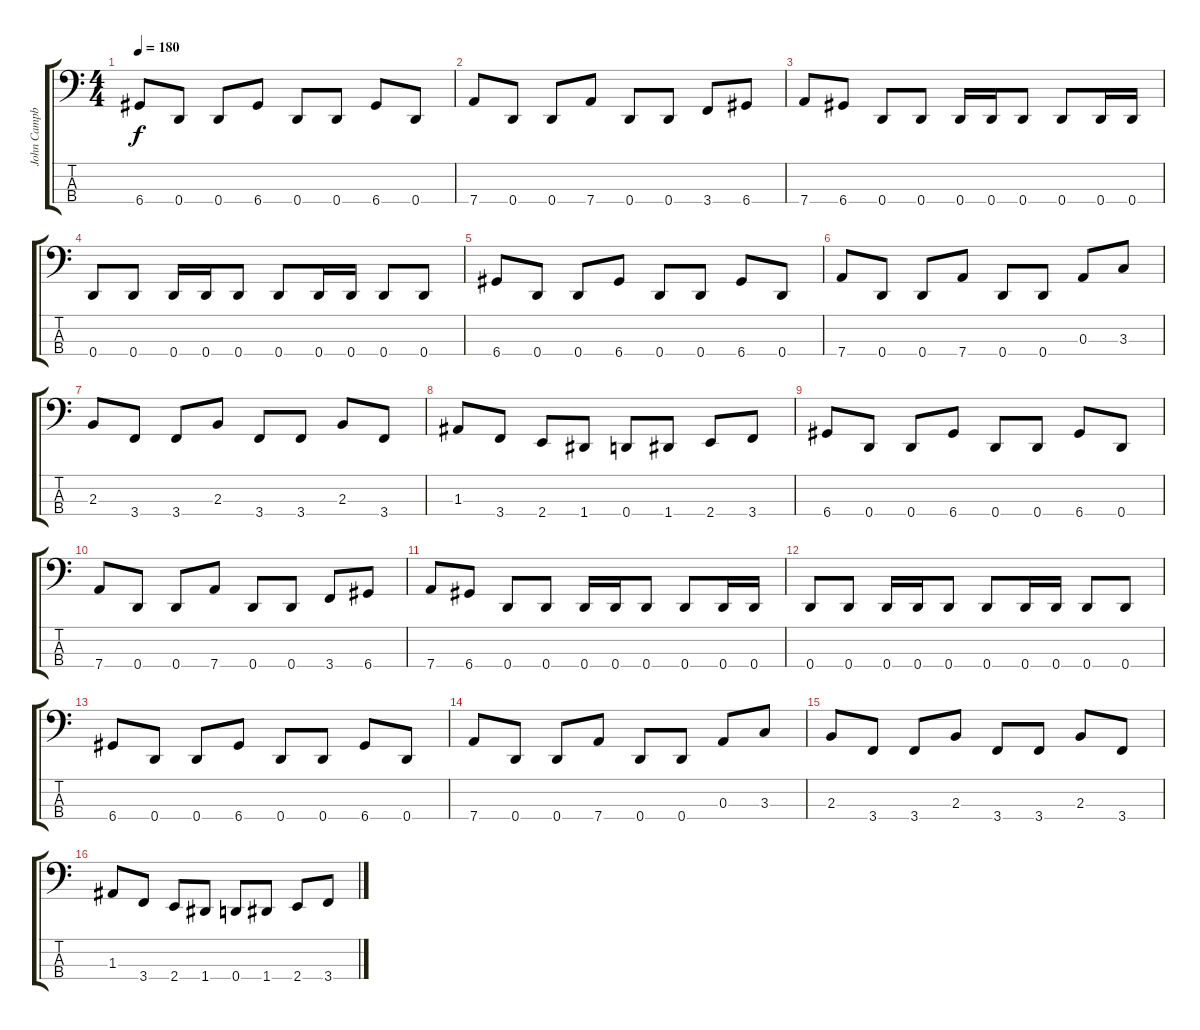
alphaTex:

\track ("John Campbell" "John Campb") {instrument electricbasspick}
\staff {score tabs}
\tuning (G2 D2 A1 D1) {hide}
\ts (4 4)
\tempo 180
\clef f4
\ks c
6.4.8{dy f} 0.4.8 0.4.8 6.4.8 0.4.8 0.4.8 6.4.8 0.4.8 |
7.4.8 0.4.8 0.4.8 7.4.8 0.4.8 0.4.8 3.4.8 6.4.8 |
7.4.8 6.4.8 0.4.8 0.4.8 0.4.16 0.4.16 0.4.8 0.4.8 0.4.16 0.4.16 |
0.4.8 0.4.8 0.4.16 0.4.16 0.4.8 0.4.8 0.4.16 0.4.16 0.4.8 0.4.8 |
6.4.8 0.4.8 0.4.8 6.4.8 0.4.8 0.4.8 6.4.8 0.4.8 |
7.4.8 0.4.8 0.4.8 7.4.8 0.4.8 0.4.8 0.3.8 3.3.8 |
2.3.8 3.4.8 3.4.8 2.3.8 3.4.8 3.4.8 2.3.8 3.4.8 |
1.3.8 3.4.8 2.4.8 1.4.8 0.4.8 1.4.8 2.4.8 3.4.8 |
6.4.8 0.4.8 0.4.8 6.4.8 0.4.8 0.4.8 6.4.8 0.4.8 |
7.4.8 0.4.8 0.4.8 7.4.8 0.4.8 0.4.8 3.4.8 6.4.8 |
7.4.8 6.4.8 0.4.8 0.4.8 0.4.16 0.4.16 0.4.8 0.4.8 0.4.16 0.4.16 |
0.4.8 0.4.8 0.4.16 0.4.16 0.4.8 0.4.8 0.4.16 0.4.16 0.4.8 0.4.8 |
6.4.8 0.4.8 0.4.8 6.4.8 0.4.8 0.4.8 6.4.8 0.4.8 |
7.4.8 0.4.8 0.4.8 7.4.8 0.4.8 0.4.8 0.3.8 3.3.8 |
2.3.8 3.4.8 3.4.8 2.3.8 3.4.8 3.4.8 2.3.8 3.4.8 |
1.3.8 3.4.8 2.4.8 1.4.8 0.4.8 1.4.8 2.4.8 3.4.8
